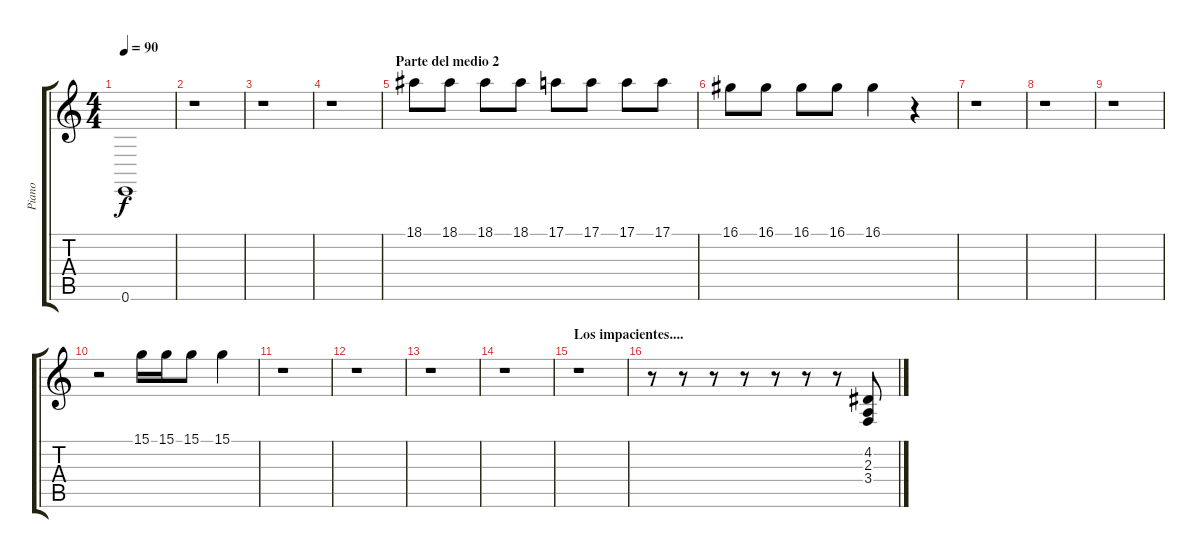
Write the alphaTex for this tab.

\track ("Piano" "Piano") {instrument acousticgrandpiano}
\staff {score tabs}
\tuning (E4 B3 G3 D3 A2 E2) {hide}
\ts (4 4)
\tempo 90
\clef g2
\ks c
0.6.1{dy f} |
r.1 |
r.1 |
r.1 |
\section ("" "Parte del medio 2")
18.1.8 18.1.8 18.1.8 18.1.8 17.1.8 17.1.8 17.1.8 17.1.8 |
16.1.8 16.1.8 16.1.8 16.1.8 16.1.4 r.4 |
r.1 |
r.1 |
r.1 |
r.2 15.1.16 15.1.16 15.1.8 15.1.4 |
r.1 |
r.1 |
r.1 |
r.1 |
\section ("" "Los impacientes....")
r.1 |
r.8 r.8 r.8 r.8 r.8 r.8 r.8 (4.2 2.3 3.4).8
